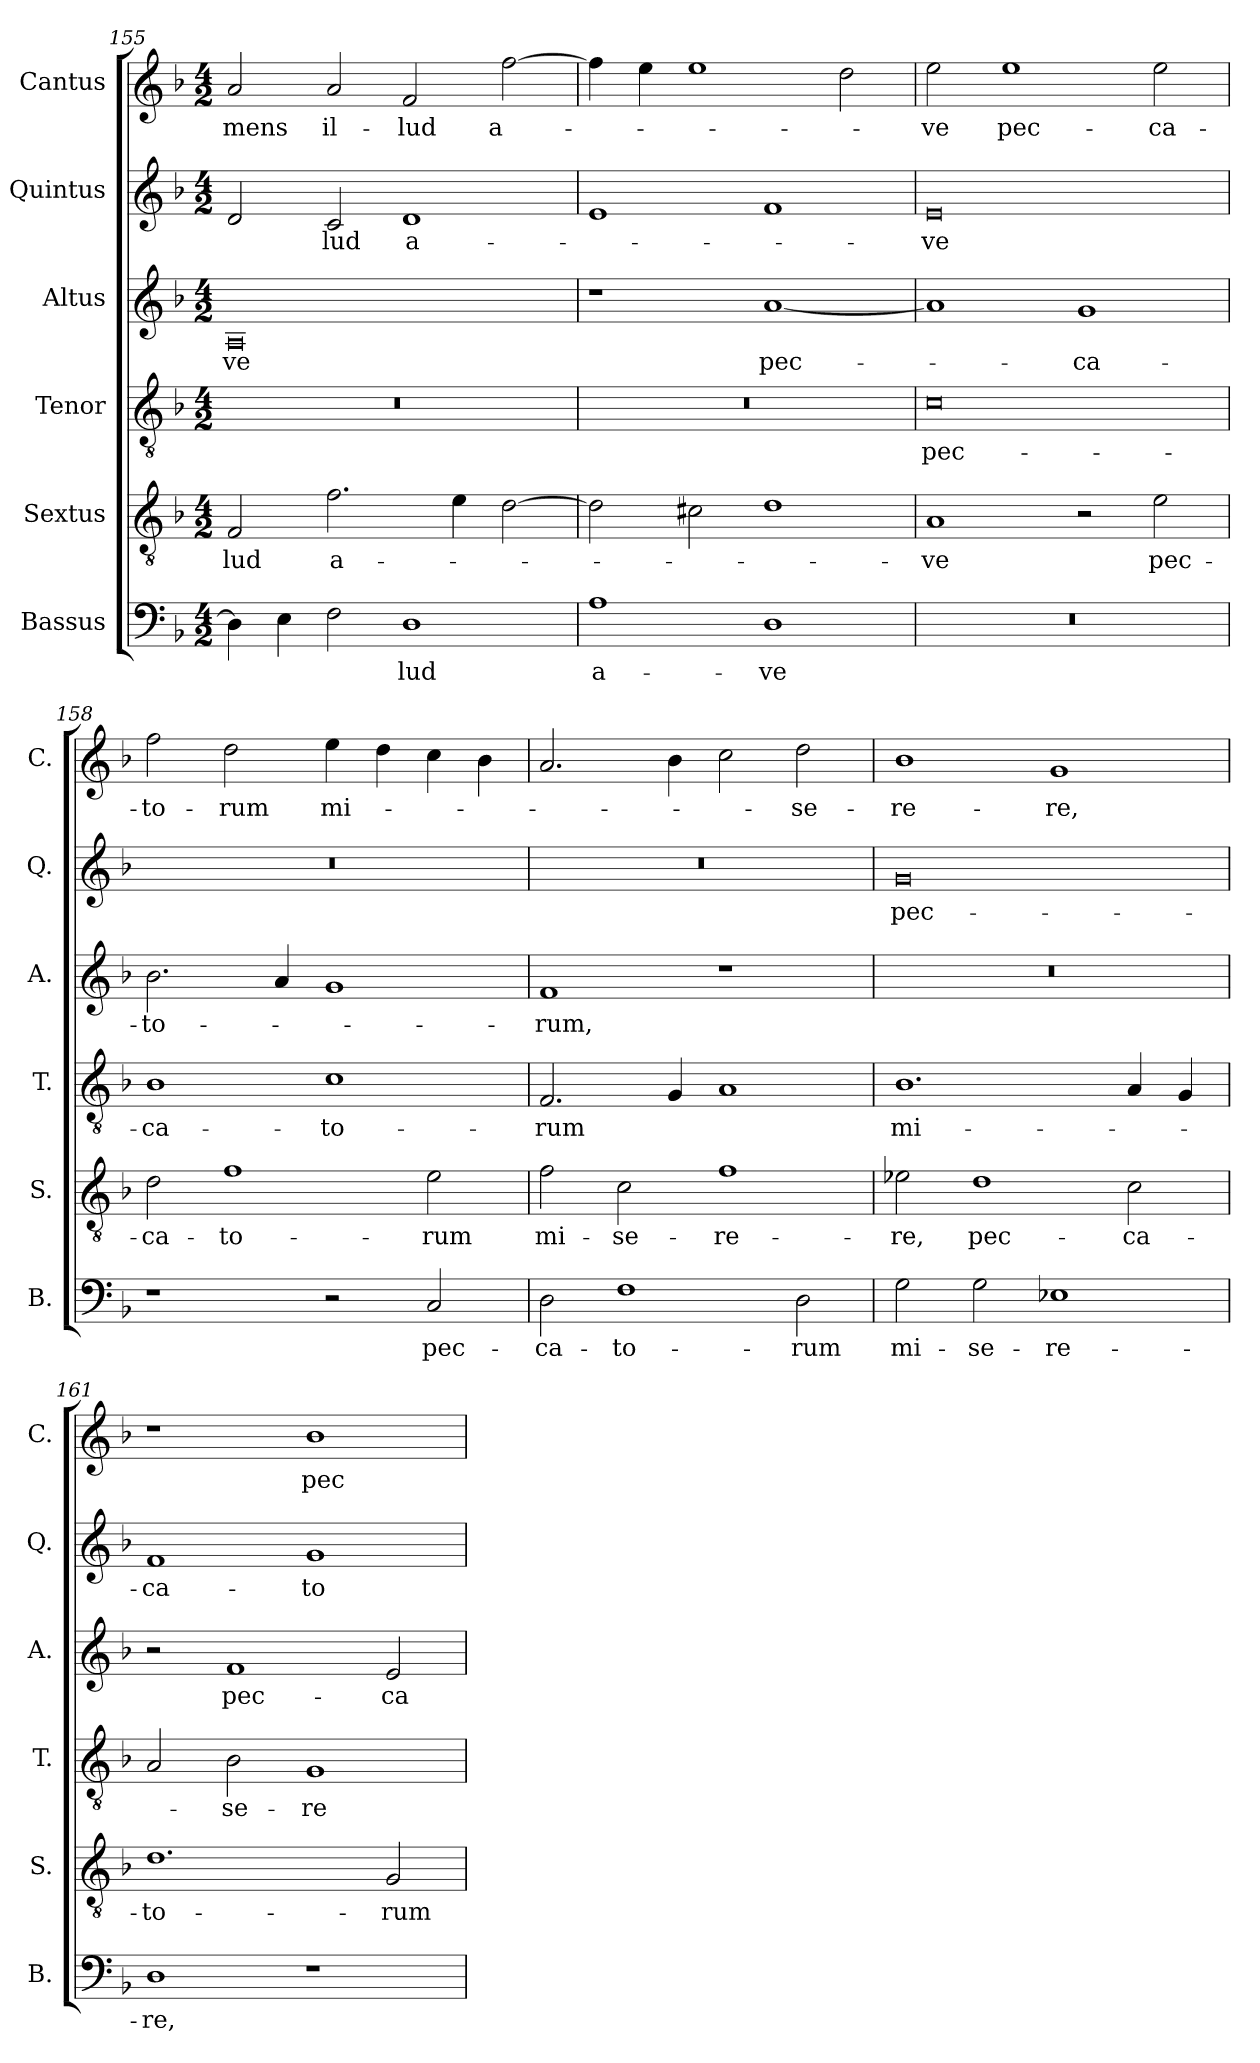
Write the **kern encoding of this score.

**kern	**text	**kern	**text	**kern	**text	**kern	**text	**kern	**text	**kern	**text
*part6	*part6	*part5	*part5	*part4	*part4	*part3	*part3	*part2	*part2	*part1	*part1
*staff6	*staff6	*staff5	*staff5	*staff4	*staff4	*staff3	*staff3	*staff2	*staff2	*staff1	*staff1
*I"Bassus	*	*I"Sextus	*	*I"Tenor	*	*I"Altus	*	*I"Quintus	*	*I"Cantus	*
*I'B.	*	*I'S.	*	*I'T.	*	*I'A.	*	*I'Q.	*	*I'C.	*
*clefF4	*	*clefGv2	*	*clefGv2	*	*clefG2	*	*clefG2	*	*clefG2	*
*k[b-]	*	*k[b-]	*	*k[b-]	*	*k[b-]	*	*k[b-]	*	*k[b-]	*
*M4/2	*	*M4/2	*	*M4/2	*	*M4/2	*	*M4/2	*	*M4/2	*
=155	=155	=155	=155	=155	=155	=155	=155	=155	=155	=155	=155
4D\]	.	2F/	-lud	0r	.	0A	-ve	2d/	.	2a/	-mens
4E\	.	.	.	.	.	.	.	.	.	.	.
2F\	.	2.f\	a-	.	.	.	.	2c/	-lud	2a/	il-
1D	-lud	.	.	.	.	.	.	1d	a-	2f/	-lud
.	.	4e\	.	.	.	.	.	.	.	.	.
.	.	[2d\	.	.	.	.	.	.	.	[2ff\	a-
=156	=156	=156	=156	=156	=156	=156	=156	=156	=156	=156	=156
1A	a-	2d\]	.	0r	.	1r	.	1e	.	4ff\]	.
.	.	.	.	.	.	.	.	.	.	4ee\	.
.	.	2c#X\	.	.	.	.	.	.	.	1ee	.
1D	-ve	1d	.	.	.	[1a	pec-	1f	.	.	.
.	.	.	.	.	.	.	.	.	.	2dd\	.
=157	=157	=157	=157	=157	=157	=157	=157	=157	=157	=157	=157
0r	.	1A	-ve	0c	pec-	1a]	.	0e	-ve	2ee\	-ve
.	.	.	.	.	.	.	.	.	.	1ee	pec-
.	.	2r	.	.	.	1g	-ca-	.	.	.	.
.	.	2e\	pec-	.	.	.	.	.	.	2ee\	-ca-
=158	=158	=158	=158	=158	=158	=158	=158	=158	=158	=158	=158
1r	.	2d\	-ca-	1B-	-ca-	2.b-\	-to-	0r	.	2ff\	-to-
.	.	1f	-to-	.	.	.	.	.	.	2dd\	-rum
.	.	.	.	.	.	4a/	.	.	.	.	.
2r	.	.	.	1c	-to-	1g	.	.	.	4ee\	mi-
.	.	.	.	.	.	.	.	.	.	4dd\	.
2C/	pec-	2e\	-rum	.	.	.	.	.	.	4cc\	.
.	.	.	.	.	.	.	.	.	.	4b-\	.
=159	=159	=159	=159	=159	=159	=159	=159	=159	=159	=159	=159
2D\	-ca-	2f\	mi-	2.F/	-rum	1f	-rum,	0r	.	2.a/	.
1F	-to-	2c\	-se-	.	.	.	.	.	.	.	.
.	.	.	.	4G/	.	.	.	.	.	4b-\	.
.	.	1f	-re-	1A	.	1r	.	.	.	2cc\	.
2D\	-rum	.	.	.	.	.	.	.	.	2dd\	-se-
=160	=160	=160	=160	=160	=160	=160	=160	=160	=160	=160	=160
2G\	mi-	2e-X\	-re,	1.B-	mi-	0r	.	0g	pec-	1b-	-re-
2G\	-se-	1d	pec-	.	.	.	.	.	.	.	.
1E-X	-re-	.	.	.	.	.	.	.	.	1g	-re,
.	.	2c\	-ca-	4A/	.	.	.	.	.	.	.
.	.	.	.	4G/	.	.	.	.	.	.	.
!!LO:LB:g=z
=161	=161	=161	=161	=161	=161	=161	=161	=161	=161	=161	=161
1D	-re,	1.d	-to-	2A/	.	2r	.	1f	-ca-	1r	.
.	.	.	.	2B-\	-se-	1f	pec-	.	.	.	.
1r	.	.	.	1G	-re-	.	.	1g	-to-	1b-	pec-
.	.	2G/	-rum	.	.	2e/	-ca-	.	.	.	.
=	=	=	=	=	=	=	=	=	=	=	=
*-	*-	*-	*-	*-	*-	*-	*-	*-	*-	*-	*-
